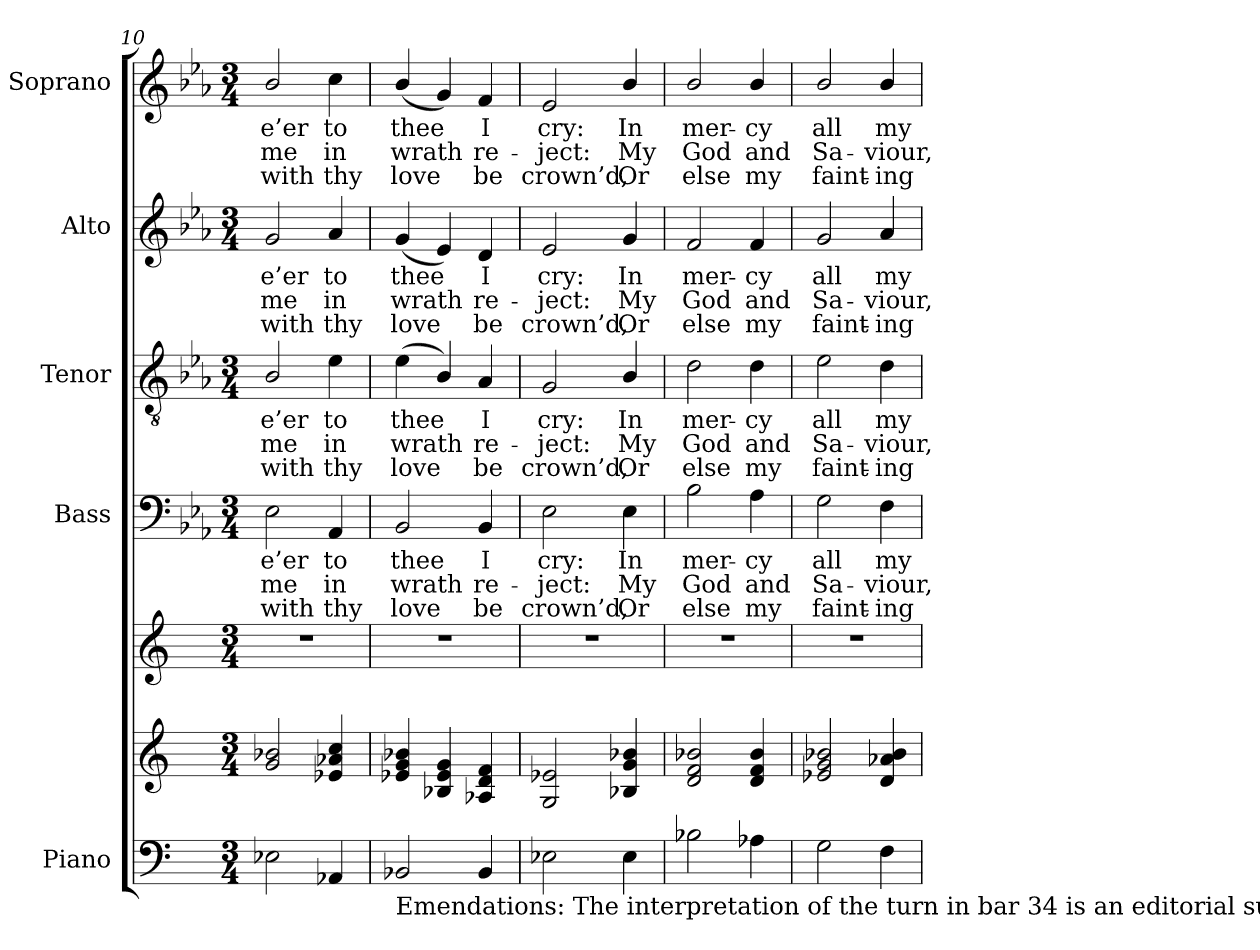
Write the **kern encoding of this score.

**kern	**kern	**kern	**kern	**text	**text	**text	**kern	**text	**text	**text	**kern	**text	**text	**text	**kern	**text	**text	**text
*part5	*part5	*part5	*part4	*part4	*part4	*part4	*part3	*part3	*part3	*part3	*part2	*part2	*part2	*part2	*part1	*part1	*part1	*part1
*staff7	*staff6	*staff5	*staff4	*staff4	*staff4	*staff4	*staff3	*staff3	*staff3	*staff3	*staff2	*staff2	*staff2	*staff2	*staff1	*staff1	*staff1	*staff1
*I"Piano	*	*	*I"Bass	*	*	*	*I"Tenor	*	*	*	*I"Alto	*	*	*	*I"Soprano	*	*	*
*I'Pno.	*	*	*I'B.	*	*	*	*I'T.	*	*	*	*I'A.	*	*	*	*I'S.	*	*	*
*clefF4	*clefG2	*clefG2	*clefF4	*	*	*	*clefGv2	*	*	*	*clefG2	*	*	*	*clefG2	*	*	*
*	*	*	*	*	*	*	*ITrd7c12	*	*	*	*	*	*	*	*	*	*	*
*k[]	*k[]	*k[]	*k[b-e-a-]	*	*	*	*k[b-e-a-]	*	*	*	*k[b-e-a-]	*	*	*	*k[b-e-a-]	*	*	*
*C:	*C:	*C:	*E-:	*	*	*	*E-:	*	*	*	*E-:	*	*	*	*E-:	*	*	*
*M3/4	*M3/4	*M3/4	*M3/4	*	*	*	*M3/4	*	*	*	*M3/4	*	*	*	*M3/4	*	*	*
=10	=10	=10	=10	=10	=10	=10	=10	=10	=10	=10	=10	=10	=10	=10	=10	=10	=10	=10
!	!	!LO:N:vis=1	!	!	!	!	!	!	!	!	!	!	!	!	!	!	!	!
!	!	!	!	!LO:LY:b:color=#000000	!LO:LY:b:color=#000000	!LO:LY:b:color=#000000	!	!	!	!	!	!	!	!	!	!	!	!
!	!	!	!	!	!	!	!	!LO:LY:b:color=#000000	!LO:LY:b:color=#000000	!LO:LY:b:color=#000000	!	!	!	!	!	!	!	!
!	!	!	!	!	!	!	!	!	!	!	!	!LO:LY:b:color=#000000	!LO:LY:b:color=#000000	!LO:LY:b:color=#000000	!	!	!	!
!	!	!	!	!	!	!	!	!	!	!	!	!	!	!	!	!LO:LY:b:color=#000000	!LO:LY:b:color=#000000	!LO:LY:b:color=#000000
2E-i\	2gi/ 2b-i	2.r	2E-i\	-e’er	me	with	2BB-i/	-e’er	me	with	2gi/	-e’er	me	with	2b-i/	-e’er	me	with
!	!	!	!	!LO:LY:b:color=#000000	!LO:LY:b:color=#000000	!LO:LY:b:color=#000000	!	!	!	!	!	!	!	!	!	!	!	!
!	!	!	!	!	!	!	!	!LO:LY:b:color=#000000	!LO:LY:b:color=#000000	!LO:LY:b:color=#000000	!	!	!	!	!	!	!	!
!	!	!	!	!	!	!	!	!	!	!	!	!LO:LY:b:color=#000000	!LO:LY:b:color=#000000	!LO:LY:b:color=#000000	!	!	!	!
!	!	!	!	!	!	!	!	!	!	!	!	!	!	!	!	!LO:LY:b:color=#000000	!LO:LY:b:color=#000000	!LO:LY:b:color=#000000
4AA-i/	4e-i/ 4a-i 4cci	.	4AA-i/	to	in	thy	4E-i\	to	in	thy	4a-i/	to	in	thy	4cci\	to	in	thy
!!LO:LB:g=z
=11	=11	=11	=11	=11	=11	=11	=11	=11	=11	=11	=11	=11	=11	=11	=11	=11	=11	=11
!	!	!LO:N:vis=1	!	!	!	!	!	!	!	!	!	!	!	!	!	!	!	!
!	!	!	!	!LO:LY:b:color=#000000	!LO:LY:b:color=#000000	!LO:LY:b:color=#000000	!	!	!	!	!	!	!	!	!	!	!	!
!	!	!	!	!	!	!	!	!LO:LY:b:color=#000000	!LO:LY:b:color=#000000	!LO:LY:b:color=#000000	!	!	!	!	!	!	!	!
!	!	!	!	!	!	!	!	!	!	!	!	!LO:LY:b:color=#000000	!LO:LY:b:color=#000000	!LO:LY:b:color=#000000	!	!	!	!
!LO:TX:b:t=Emendations&colon; The interpretation of the turn in bar 34 is an editorial suggestion.	!	!	!	!	!	!	!	!	!	!	!	!	!	!	!	!	!	!
!	!	!	!	!	!	!	!	!	!	!	!	!	!	!	!	!LO:LY:b:color=#000000	!LO:LY:b:color=#000000	!LO:LY:b:color=#000000
2BB-i/	4e-i/ 4gi 4b-i	2.r	2BB-i/	thee	wrath	love	(4E-i\	thee	wrath	love	(4gi/	thee	wrath	love	(4b-i/	thee	wrath	love
.	4B-i/ 4e-i 4gi	.	.	.	.	.	4BB-i/)	.	.	.	4e-i/)	.	.	.	4gi/)	.	.	.
!	!	!	!	!LO:LY:b:color=#000000	!LO:LY:b:color=#000000	!LO:LY:b:color=#000000	!	!	!	!	!	!	!	!	!	!	!	!
!	!	!	!	!	!	!	!	!LO:LY:b:color=#000000	!LO:LY:b:color=#000000	!LO:LY:b:color=#000000	!	!	!	!	!	!	!	!
!	!	!	!	!	!	!	!	!	!	!	!	!LO:LY:b:color=#000000	!LO:LY:b:color=#000000	!LO:LY:b:color=#000000	!	!	!	!
!	!	!	!	!	!	!	!	!	!	!	!	!	!	!	!	!LO:LY:b:color=#000000	!LO:LY:b:color=#000000	!LO:LY:b:color=#000000
4BB-i/	4A-i/ 4di 4fi	.	4BB-i/	I	re-	be	4AA-i/	I	re-	be	4di/	I	re-	be	4fi/	I	re-	be
=12	=12	=12	=12	=12	=12	=12	=12	=12	=12	=12	=12	=12	=12	=12	=12	=12	=12	=12
!	!	!LO:N:vis=1	!	!	!	!	!	!	!	!	!	!	!	!	!	!	!	!
!	!	!	!	!LO:LY:b:color=#000000	!LO:LY:b:color=#000000	!LO:LY:b:color=#000000	!	!	!	!	!	!	!	!	!	!	!	!
!	!	!	!	!	!	!	!	!LO:LY:b:color=#000000	!LO:LY:b:color=#000000	!LO:LY:b:color=#000000	!	!	!	!	!	!	!	!
!	!	!	!	!	!	!	!	!	!	!	!	!LO:LY:b:color=#000000	!LO:LY:b:color=#000000	!LO:LY:b:color=#000000	!	!	!	!
!	!	!	!	!	!	!	!	!	!	!	!	!	!	!	!	!LO:LY:b:color=#000000	!LO:LY:b:color=#000000	!LO:LY:b:color=#000000
2E-i\	2Gi/ 2e-i	2.r	2E-i\	cry:	-ject:	crown’d,	2GGi/	cry:	-ject:	crown’d,	2e-i/	cry:	-ject:	crown’d,	2e-i/	cry:	-ject:	crown’d,
!	!	!	!	!LO:LY:b:color=#000000	!LO:LY:b:color=#000000	!LO:LY:b:color=#000000	!	!	!	!	!	!	!	!	!	!	!	!
!	!	!	!	!	!	!	!	!LO:LY:b:color=#000000	!LO:LY:b:color=#000000	!LO:LY:b:color=#000000	!	!	!	!	!	!	!	!
!	!	!	!	!	!	!	!	!	!	!	!	!LO:LY:b:color=#000000	!LO:LY:b:color=#000000	!LO:LY:b:color=#000000	!	!	!	!
!	!	!	!	!	!	!	!	!	!	!	!	!	!	!	!	!LO:LY:b:color=#000000	!LO:LY:b:color=#000000	!LO:LY:b:color=#000000
4E-i\	4B-i/ 4gi 4b-i	.	4E-i\	In	My	Or	4BB-i/	In	My	Or	4gi/	In	My	Or	4b-i/	In	My	Or
=13	=13	=13	=13	=13	=13	=13	=13	=13	=13	=13	=13	=13	=13	=13	=13	=13	=13	=13
!	!	!LO:N:vis=1	!	!	!	!	!	!	!	!	!	!	!	!	!	!	!	!
!	!	!	!	!LO:LY:b:color=#000000	!LO:LY:b:color=#000000	!LO:LY:b:color=#000000	!	!	!	!	!	!	!	!	!	!	!	!
!	!	!	!	!	!	!	!	!LO:LY:b:color=#000000	!LO:LY:b:color=#000000	!LO:LY:b:color=#000000	!	!	!	!	!	!	!	!
!	!	!	!	!	!	!	!	!	!	!	!	!LO:LY:b:color=#000000	!LO:LY:b:color=#000000	!LO:LY:b:color=#000000	!	!	!	!
!	!	!	!	!	!	!	!	!	!	!	!	!	!	!	!	!LO:LY:b:color=#000000	!LO:LY:b:color=#000000	!LO:LY:b:color=#000000
2B-i\	2di/ 2fi 2b-i	2.r	2B-i\	mer-	God	else	2Di\	mer-	God	else	2fi/	mer-	God	else	2b-i/	mer-	God	else
!	!	!	!	!LO:LY:b:color=#000000	!LO:LY:b:color=#000000	!LO:LY:b:color=#000000	!	!	!	!	!	!	!	!	!	!	!	!
!	!	!	!	!	!	!	!	!LO:LY:b:color=#000000	!LO:LY:b:color=#000000	!LO:LY:b:color=#000000	!	!	!	!	!	!	!	!
!	!	!	!	!	!	!	!	!	!	!	!	!LO:LY:b:color=#000000	!LO:LY:b:color=#000000	!LO:LY:b:color=#000000	!	!	!	!
!	!	!	!	!	!	!	!	!	!	!	!	!	!	!	!	!LO:LY:b:color=#000000	!LO:LY:b:color=#000000	!LO:LY:b:color=#000000
4A-i\	4di/ 4fi 4b-i	.	4A-i\	-cy	and	my	4Di\	-cy	and	my	4fi/	-cy	and	my	4b-i/	-cy	and	my
=14	=14	=14	=14	=14	=14	=14	=14	=14	=14	=14	=14	=14	=14	=14	=14	=14	=14	=14
!	!	!LO:N:vis=1	!	!	!	!	!	!	!	!	!	!	!	!	!	!	!	!
!	!	!	!	!LO:LY:b:color=#000000	!LO:LY:b:color=#000000	!LO:LY:b:color=#000000	!	!	!	!	!	!	!	!	!	!	!	!
!	!	!	!	!	!	!	!	!LO:LY:b:color=#000000	!LO:LY:b:color=#000000	!LO:LY:b:color=#000000	!	!	!	!	!	!	!	!
!	!	!	!	!	!	!	!	!	!	!	!	!LO:LY:b:color=#000000	!LO:LY:b:color=#000000	!LO:LY:b:color=#000000	!	!	!	!
!	!	!	!	!	!	!	!	!	!	!	!	!	!	!	!	!LO:LY:b:color=#000000	!LO:LY:b:color=#000000	!LO:LY:b:color=#000000
2Gi\	2e-i/ 2gi 2b-i	2.r	2Gi\	all	Sa-	faint-	2E-i\	all	Sa-	faint-	2gi/	all	Sa-	faint-	2b-i/	all	Sa-	faint-
!	!	!	!	!LO:LY:b:color=#000000	!LO:LY:b:color=#000000	!LO:LY:b:color=#000000	!	!	!	!	!	!	!	!	!	!	!	!
!	!	!	!	!	!	!	!	!LO:LY:b:color=#000000	!LO:LY:b:color=#000000	!LO:LY:b:color=#000000	!	!	!	!	!	!	!	!
!	!	!	!	!	!	!	!	!	!	!	!	!LO:LY:b:color=#000000	!LO:LY:b:color=#000000	!LO:LY:b:color=#000000	!	!	!	!
!	!	!	!	!	!	!	!	!	!	!	!	!	!	!	!	!LO:LY:b:color=#000000	!LO:LY:b:color=#000000	!LO:LY:b:color=#000000
4Fi\	4di/ 4a-i 4b-i	.	4Fi\	my	-viour,	-ing	4Di\	my	-viour,	-ing	4a-i/	my	-viour,	-ing	4b-i/	my	-viour,	-ing
=	=	=	=	=	=	=	=	=	=	=	=	=	=	=	=	=	=	=
*-	*-	*-	*-	*-	*-	*-	*-	*-	*-	*-	*-	*-	*-	*-	*-	*-	*-	*-
